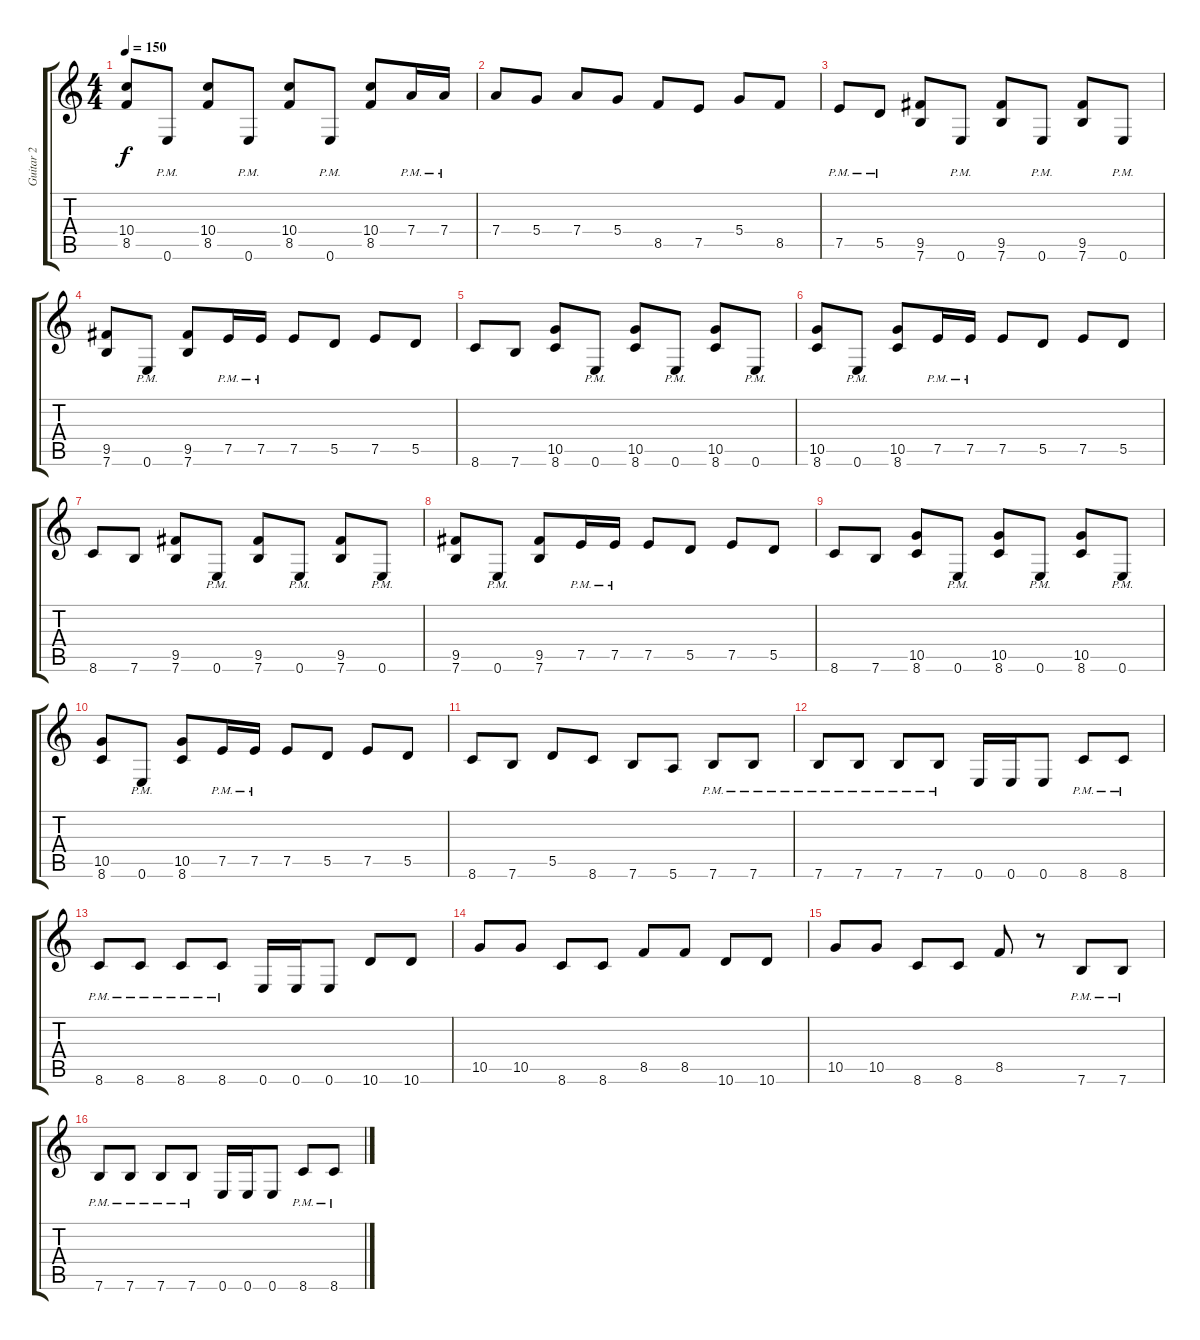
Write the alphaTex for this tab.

\track ("Guitar 2" "Guitar 2") {instrument overdrivenguitar}
\staff {score tabs}
\tuning (E4 B3 G3 D3 A2 E2) {hide}
\ts (4 4)
\tempo 150
\clef g2
\ks c
(10.4 8.5).8{dy f} 0.6{pm}.8 (10.4 8.5).8 0.6{pm}.8 (10.4 8.5).8 0.6{pm}.8 (10.4 8.5).8 7.4{pm}.16 7.4{pm}.16 |
7.4.8 5.4.8 7.4.8 5.4.8 8.5.8 7.5.8 5.4.8 8.5.8 |
7.5{pm}.8 5.5{pm}.8 (9.5 7.6).8 0.6{pm}.8 (9.5 7.6).8 0.6{pm}.8 (9.5 7.6).8 0.6{pm}.8 |
(9.5 7.6).8 0.6{pm}.8 (9.5 7.6).8 7.5{pm}.16 7.5{pm}.16 7.5.8 5.5.8 7.5.8 5.5.8 |
8.6.8 7.6.8 (10.5 8.6).8 0.6{pm}.8 (10.5 8.6).8 0.6{pm}.8 (10.5 8.6).8 0.6{pm}.8 |
(10.5 8.6).8 0.6{pm}.8 (10.5 8.6).8 7.5{pm}.16 7.5{pm}.16 7.5.8 5.5.8 7.5.8 5.5.8 |
8.6.8 7.6.8 (9.5 7.6).8 0.6{pm}.8 (9.5 7.6).8 0.6{pm}.8 (9.5 7.6).8 0.6{pm}.8 |
(9.5 7.6).8 0.6{pm}.8 (9.5 7.6).8 7.5{pm}.16 7.5{pm}.16 7.5.8 5.5.8 7.5.8 5.5.8 |
8.6.8 7.6.8 (10.5 8.6).8 0.6{pm}.8 (10.5 8.6).8 0.6{pm}.8 (10.5 8.6).8 0.6{pm}.8 |
(10.5 8.6).8 0.6{pm}.8 (10.5 8.6).8 7.5{pm}.16 7.5{pm}.16 7.5.8 5.5.8 7.5.8 5.5.8 |
8.6.8 7.6.8 5.5.8 8.6.8 7.6.8 5.6.8 7.6{pm}.8 7.6{pm}.8 |
7.6{pm}.8 7.6{pm}.8 7.6{pm}.8 7.6{pm}.8 0.6.16 0.6.16 0.6.8 8.6{pm}.8 8.6{pm}.8 |
8.6{pm}.8 8.6{pm}.8 8.6{pm}.8 8.6{pm}.8 0.6.16 0.6.16 0.6.8 10.6.8 10.6.8 |
10.5.8 10.5.8 8.6.8 8.6.8 8.5.8 8.5.8 10.6.8 10.6.8 |
10.5.8 10.5.8 8.6.8 8.6.8 8.5.8 r.8 7.6{pm}.8 7.6{pm}.8 |
7.6{pm}.8 7.6{pm}.8 7.6{pm}.8 7.6{pm}.8 0.6.16 0.6.16 0.6.8 8.6{pm}.8 8.6{pm}.8
